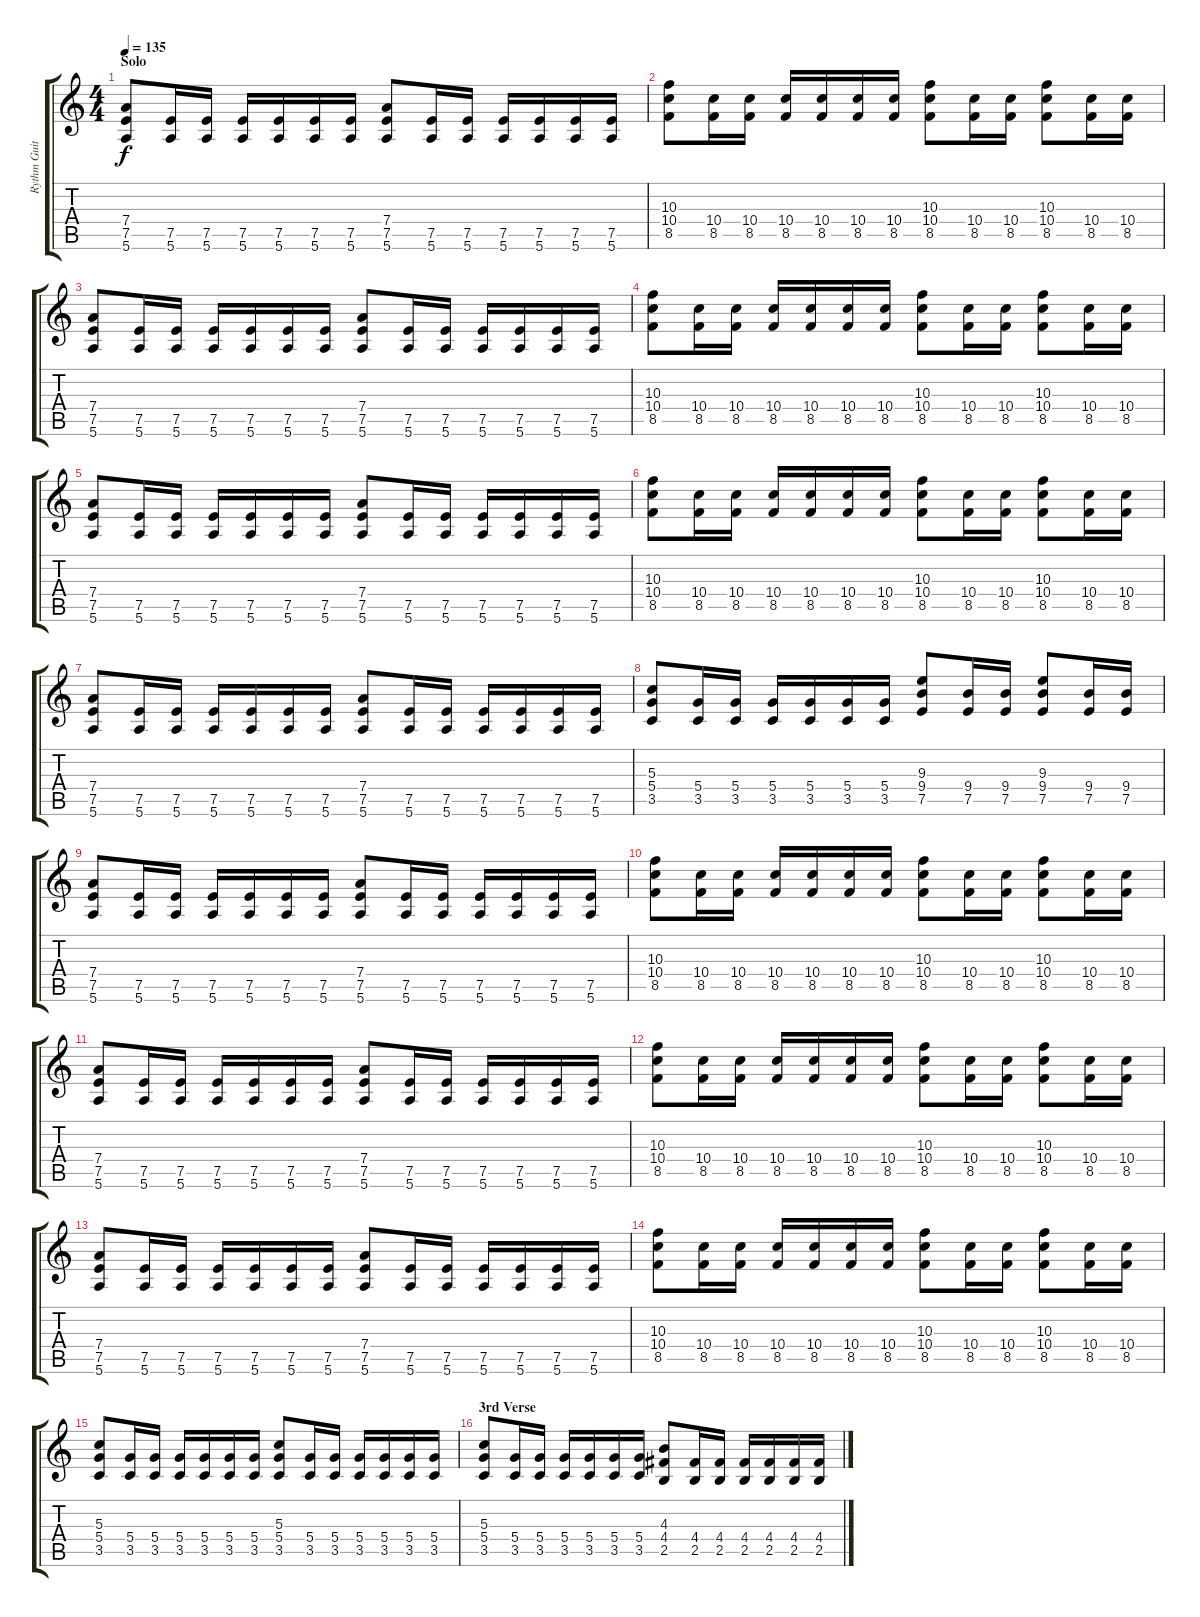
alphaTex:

\track ("Rythm Guitar" "Rythm Guit") {instrument distortionguitar}
\staff {score tabs}
\tuning (E4 B3 G3 D3 A2 E2) {hide}
\ts (4 4)
\section ("" "Solo")
\tempo 135
\clef g2
\ks c
(7.4 7.5 5.6).8{dy f} (7.5 5.6).16 (7.5 5.6).16 (7.5 5.6).16 (7.5 5.6).16 (7.5 5.6).16 (7.5 5.6).16 (7.4 7.5 5.6).8 (7.5 5.6).16 (7.5 5.6).16 (7.5 5.6).16 (7.5 5.6).16 (7.5 5.6).16 (7.5 5.6).16 |
(10.3 10.4 8.5).8 (10.4 8.5).16 (10.4 8.5).16 (10.4 8.5).16 (10.4 8.5).16 (10.4 8.5).16 (10.4 8.5).16 (10.3 10.4 8.5).8 (10.4 8.5).16 (10.4 8.5).16 (10.3 10.4 8.5).8 (10.4 8.5).16 (10.4 8.5).16 |
(7.4 7.5 5.6).8 (7.5 5.6).16 (7.5 5.6).16 (7.5 5.6).16 (7.5 5.6).16 (7.5 5.6).16 (7.5 5.6).16 (7.4 7.5 5.6).8 (7.5 5.6).16 (7.5 5.6).16 (7.5 5.6).16 (7.5 5.6).16 (7.5 5.6).16 (7.5 5.6).16 |
(10.3 10.4 8.5).8 (10.4 8.5).16 (10.4 8.5).16 (10.4 8.5).16 (10.4 8.5).16 (10.4 8.5).16 (10.4 8.5).16 (10.3 10.4 8.5).8 (10.4 8.5).16 (10.4 8.5).16 (10.3 10.4 8.5).8 (10.4 8.5).16 (10.4 8.5).16 |
(7.4 7.5 5.6).8 (7.5 5.6).16 (7.5 5.6).16 (7.5 5.6).16 (7.5 5.6).16 (7.5 5.6).16 (7.5 5.6).16 (7.4 7.5 5.6).8 (7.5 5.6).16 (7.5 5.6).16 (7.5 5.6).16 (7.5 5.6).16 (7.5 5.6).16 (7.5 5.6).16 |
(10.3 10.4 8.5).8 (10.4 8.5).16 (10.4 8.5).16 (10.4 8.5).16 (10.4 8.5).16 (10.4 8.5).16 (10.4 8.5).16 (10.3 10.4 8.5).8 (10.4 8.5).16 (10.4 8.5).16 (10.3 10.4 8.5).8 (10.4 8.5).16 (10.4 8.5).16 |
(7.4 7.5 5.6).8 (7.5 5.6).16 (7.5 5.6).16 (7.5 5.6).16 (7.5 5.6).16 (7.5 5.6).16 (7.5 5.6).16 (7.4 7.5 5.6).8 (7.5 5.6).16 (7.5 5.6).16 (7.5 5.6).16 (7.5 5.6).16 (7.5 5.6).16 (7.5 5.6).16 |
(5.3 5.4 3.5).8 (5.4 3.5).16 (5.4 3.5).16 (5.4 3.5).16 (5.4 3.5).16 (5.4 3.5).16 (5.4 3.5).16 (9.3 9.4 7.5).8 (9.4 7.5).16 (9.4 7.5).16 (9.3 9.4 7.5).8 (9.4 7.5).16 (9.4 7.5).16 |
(7.4 7.5 5.6).8 (7.5 5.6).16 (7.5 5.6).16 (7.5 5.6).16 (7.5 5.6).16 (7.5 5.6).16 (7.5 5.6).16 (7.4 7.5 5.6).8 (7.5 5.6).16 (7.5 5.6).16 (7.5 5.6).16 (7.5 5.6).16 (7.5 5.6).16 (7.5 5.6).16 |
(10.3 10.4 8.5).8 (10.4 8.5).16 (10.4 8.5).16 (10.4 8.5).16 (10.4 8.5).16 (10.4 8.5).16 (10.4 8.5).16 (10.3 10.4 8.5).8 (10.4 8.5).16 (10.4 8.5).16 (10.3 10.4 8.5).8 (10.4 8.5).16 (10.4 8.5).16 |
(7.4 7.5 5.6).8 (7.5 5.6).16 (7.5 5.6).16 (7.5 5.6).16 (7.5 5.6).16 (7.5 5.6).16 (7.5 5.6).16 (7.4 7.5 5.6).8 (7.5 5.6).16 (7.5 5.6).16 (7.5 5.6).16 (7.5 5.6).16 (7.5 5.6).16 (7.5 5.6).16 |
(10.3 10.4 8.5).8 (10.4 8.5).16 (10.4 8.5).16 (10.4 8.5).16 (10.4 8.5).16 (10.4 8.5).16 (10.4 8.5).16 (10.3 10.4 8.5).8 (10.4 8.5).16 (10.4 8.5).16 (10.3 10.4 8.5).8 (10.4 8.5).16 (10.4 8.5).16 |
(7.4 7.5 5.6).8 (7.5 5.6).16 (7.5 5.6).16 (7.5 5.6).16 (7.5 5.6).16 (7.5 5.6).16 (7.5 5.6).16 (7.4 7.5 5.6).8 (7.5 5.6).16 (7.5 5.6).16 (7.5 5.6).16 (7.5 5.6).16 (7.5 5.6).16 (7.5 5.6).16 |
(10.3 10.4 8.5).8 (10.4 8.5).16 (10.4 8.5).16 (10.4 8.5).16 (10.4 8.5).16 (10.4 8.5).16 (10.4 8.5).16 (10.3 10.4 8.5).8 (10.4 8.5).16 (10.4 8.5).16 (10.3 10.4 8.5).8 (10.4 8.5).16 (10.4 8.5).16 |
(5.3 5.4 3.5).8 (5.4 3.5).16 (5.4 3.5).16 (5.4 3.5).16 (5.4 3.5).16 (5.4 3.5).16 (5.4 3.5).16 (5.3 5.4 3.5).8 (5.4 3.5).16 (5.4 3.5).16 (5.4 3.5).16 (5.4 3.5).16 (5.4 3.5).16 (5.4 3.5).16 |
\section ("" "3rd Verse")
(5.3 5.4 3.5).8 (5.4 3.5).16 (5.4 3.5).16 (5.4 3.5).16 (5.4 3.5).16 (5.4 3.5).16 (5.4 3.5).16 (4.3 4.4 2.5).8 (4.4 2.5).16 (4.4 2.5).16 (4.4 2.5).16 (4.4 2.5).16 (4.4 2.5).16 (4.4 2.5).16
